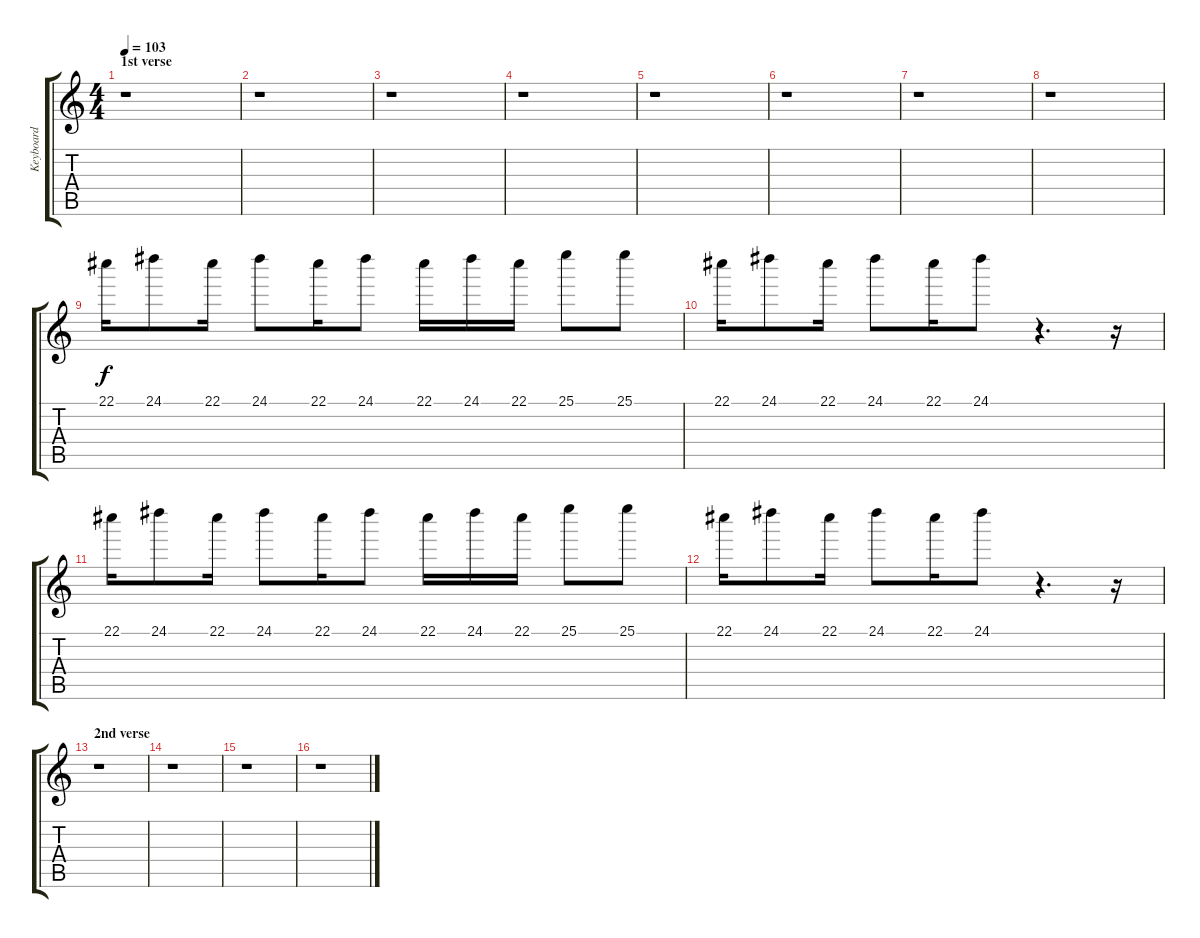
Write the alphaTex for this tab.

\track ("Keyboard" "Keyboard") {instrument orchestrahit}
\staff {score tabs}
\tuning (Eb5 Bb4 Gb4 Db4 Ab3 Eb3) {hide}
\ts (4 4)
\section ("" "1st verse")
\tempo 103
\clef g2
\ks c
r.1{dy f} |
r.1 |
r.1 |
r.1 |
r.1 |
r.1 |
r.1 |
r.1 |
22.1.16 24.1.8 22.1.16 24.1.8 22.1.16 24.1.8 22.1.16 24.1.16 22.1.16 25.1.8 25.1.8 |
22.1.16 24.1.8 22.1.16 24.1.8 22.1.16 24.1.8 r.4{d} r.16 |
22.1.16 24.1.8 22.1.16 24.1.8 22.1.16 24.1.8 22.1.16 24.1.16 22.1.16 25.1.8 25.1.8 |
22.1.16 24.1.8 22.1.16 24.1.8 22.1.16 24.1.8 r.4{d} r.16 |
\section ("" "2nd verse")
r.1 |
r.1 |
r.1 |
r.1
